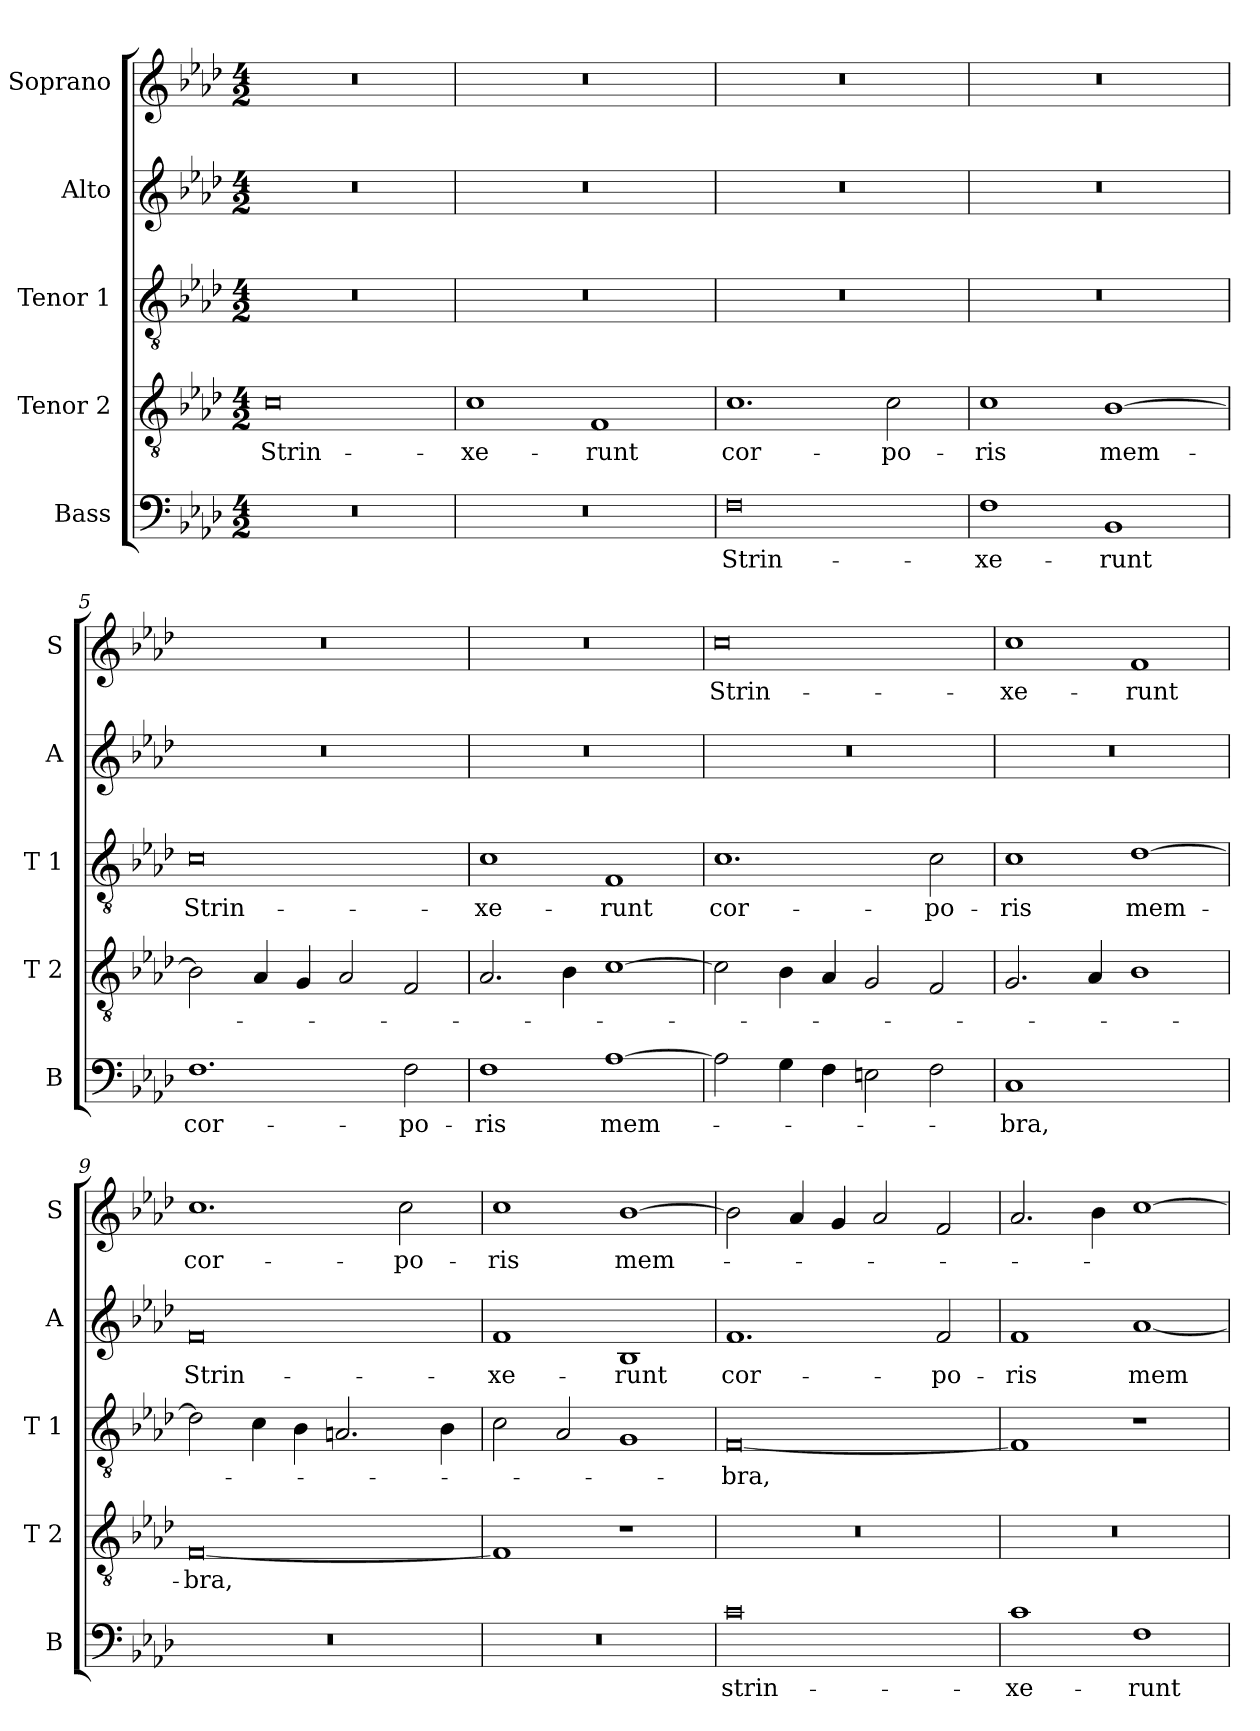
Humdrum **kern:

**kern	**text	**kern	**text	**kern	**text	**kern	**text	**kern	**text
*part5	*part5	*part4	*part4	*part3	*part3	*part2	*part2	*part1	*part1
*staff5	*staff5	*staff4	*staff4	*staff3	*staff3	*staff2	*staff2	*staff1	*staff1
*I"Bass	*	*I"Tenor 2	*	*I"Tenor 1	*	*I"Alto	*	*I"Soprano	*
*I'B	*	*I'T 2	*	*I'T 1	*	*I'A	*	*I'S	*
*clefF4	*	*clefGv2	*	*clefGv2	*	*clefG2	*	*clefG2	*
*k[b-e-a-d-]	*	*k[b-e-a-d-]	*	*k[b-e-a-d-]	*	*k[b-e-a-d-]	*	*k[b-e-a-d-]	*
*A-:	*	*A-:	*	*A-:	*	*A-:	*	*A-:	*
*M4/2	*	*M4/2	*	*M4/2	*	*M4/2	*	*M4/2	*
=1	=1	=1	=1	=1	=1	=1	=1	=1	=1
!	!	!	!LO:LY:b	!	!	!	!	!	!
0r	.	0c	Strin-	0r	.	0r	.	0r	.
=2	=2	=2	=2	=2	=2	=2	=2	=2	=2
!	!	!	!LO:LY:b	!	!	!	!	!	!
0r	.	1c	-xe-	0r	.	0r	.	0r	.
!	!	!	!LO:LY:b	!	!	!	!	!	!
.	.	1F	-runt	.	.	.	.	.	.
=3	=3	=3	=3	=3	=3	=3	=3	=3	=3
!	!LO:LY:b	!	!LO:LY:b	!	!	!	!	!	!
0F	Strin-	1.c	cor-	0r	.	0r	.	0r	.
!	!	!	!LO:LY:b	!	!	!	!	!	!
.	.	2c\	-po-	.	.	.	.	.	.
=4	=4	=4	=4	=4	=4	=4	=4	=4	=4
!	!LO:LY:b	!	!LO:LY:b	!	!	!	!	!	!
1F	-xe-	1c	-ris	0r	.	0r	.	0r	.
!	!LO:LY:b	!	!LO:LY:b	!	!	!	!	!	!
1BB-	-runt	[1B-	mem-	.	.	.	.	.	.
=5	=5	=5	=5	=5	=5	=5	=5	=5	=5
!	!LO:LY:b	!	!	!	!LO:LY:b	!	!	!	!
1.F	cor-	2B-\]	.	0c	Strin-	0r	.	0r	.
.	.	4A-/	.	.	.	.	.	.	.
.	.	4G/	.	.	.	.	.	.	.
.	.	2A-/	.	.	.	.	.	.	.
!	!LO:LY:b	!	!	!	!	!	!	!	!
2F\	-po-	2F/	.	.	.	.	.	.	.
=6	=6	=6	=6	=6	=6	=6	=6	=6	=6
!	!LO:LY:b	!	!	!	!LO:LY:b	!	!	!	!
1F	-ris	2.A-/	.	1c	-xe-	0r	.	0r	.
.	.	4B-\	.	.	.	.	.	.	.
!	!LO:LY:b	!	!	!	!LO:LY:b	!	!	!	!
[1A-	mem-	[1c	.	1F	-runt	.	.	.	.
!!LO:LB:g=z
=7	=7	=7	=7	=7	=7	=7	=7	=7	=7
!	!	!	!	!	!LO:LY:b	!	!	!	!LO:LY:b
2A-\]	.	2c\]	.	1.c	cor-	0r	.	0cc	Strin-
4G\	.	4B-\	.	.	.	.	.	.	.
4F\	.	4A-/	.	.	.	.	.	.	.
2En\	.	2G/	.	.	.	.	.	.	.
!	!	!	!	!	!LO:LY:b	!	!	!	!
2F\	.	2F/	.	2c\	-po-	.	.	.	.
=8	=8	=8	=8	=8	=8	=8	=8	=8	=8
!	!LO:LY:b	!	!	!	!LO:LY:b	!	!	!	!LO:LY:b
1C	-bra,	2.G/	.	1c	-ris	0r	.	1cc	-xe-
.	.	4A-/	.	.	.	.	.	.	.
!	!	!	!	!	!LO:LY:b	!	!	!	!LO:LY:b
1ryy	.	1B-	.	[1d-	mem-	.	.	1f	-runt
=9	=9	=9	=9	=9	=9	=9	=9	=9	=9
!	!	!	!LO:LY:b	!	!	!	!LO:LY:b	!	!LO:LY:b
0r	.	[0F	-bra,	2d-\]	.	0f	Strin-	1.cc	cor-
.	.	.	.	4c\	.	.	.	.	.
.	.	.	.	4B-\	.	.	.	.	.
.	.	.	.	2.An/	.	.	.	.	.
!	!	!	!	!	!	!	!	!	!LO:LY:b
.	.	.	.	.	.	.	.	2cc\	-po-
.	.	.	.	4B-\	.	.	.	.	.
=10	=10	=10	=10	=10	=10	=10	=10	=10	=10
!	!	!	!	!	!	!	!LO:LY:b	!	!LO:LY:b
0r	.	1F]	.	2c\	.	1f	-xe-	1cc	-ris
.	.	.	.	2A-/	.	.	.	.	.
!	!	!	!	!	!	!	!LO:LY:b	!	!LO:LY:b
.	.	1r	.	1G	.	1B-	-runt	[1b-	mem-
=11	=11	=11	=11	=11	=11	=11	=11	=11	=11
!	!LO:LY:b	!	!	!	!LO:LY:b	!	!LO:LY:b	!	!
0c	strin-	0r	.	[0F	-bra,	1.f	cor-	2b-\]	.
.	.	.	.	.	.	.	.	4a-/	.
.	.	.	.	.	.	.	.	4g/	.
.	.	.	.	.	.	.	.	2a-/	.
!	!	!	!	!	!	!	!LO:LY:b	!	!
.	.	.	.	.	.	2f/	-po-	2f/	.
=12	=12	=12	=12	=12	=12	=12	=12	=12	=12
!	!LO:LY:b	!	!	!	!	!	!LO:LY:b	!	!
1c	-xe-	0r	.	1F]	.	1f	-ris	2.a-/	.
.	.	.	.	.	.	.	.	4b-\	.
!	!LO:LY:b	!	!	!	!	!	!LO:LY:b	!	!
1F	-runt	.	.	1r	.	[1a-	mem-	[1cc	.
=	=	=	=	=	=	=	=	=	=
*-	*-	*-	*-	*-	*-	*-	*-	*-	*-
